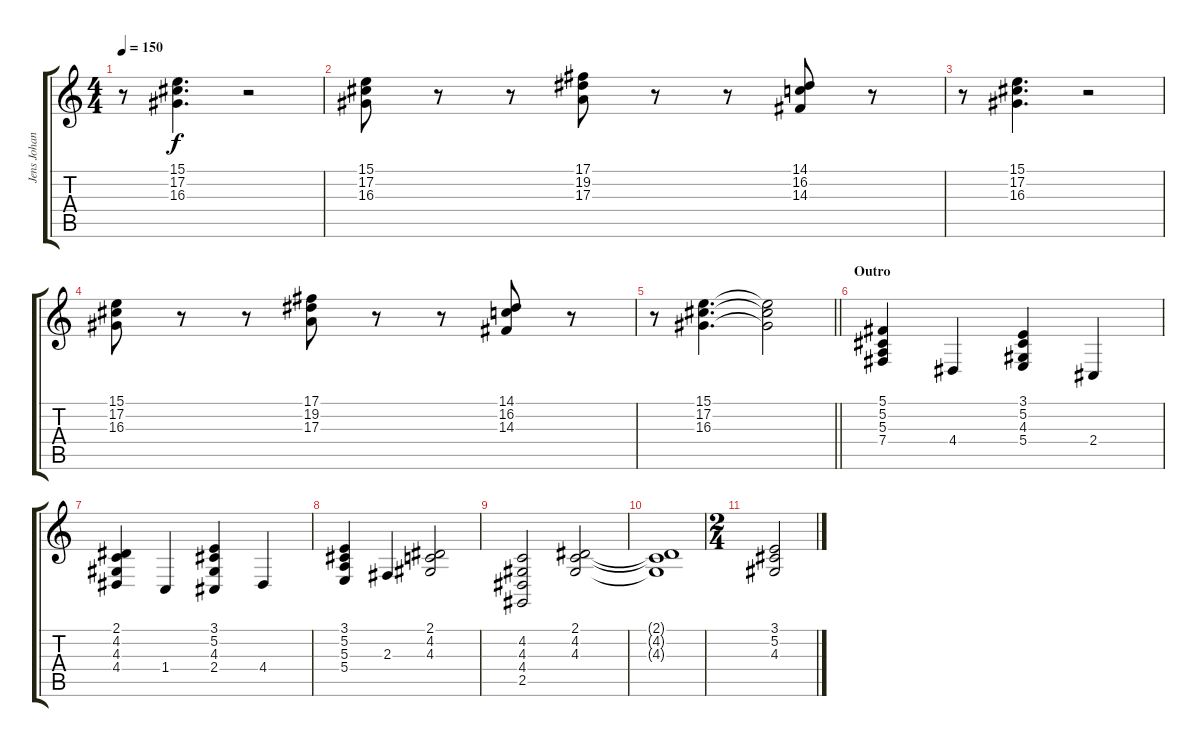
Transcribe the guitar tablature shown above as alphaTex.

\track ("Jens Johansson" "Jens Johan") {instrument stringensemble1}
\staff {score tabs}
\tuning (Db4 Ab3 E3 B2 Gb2 Db2) {hide}
\ts (4 4)
\tempo 150
\clef g2
\ks c
r.8{dy f} (15.1 17.2 16.3).4{d} r.2 |
(15.1 17.2 16.3).8 r.8 r.8 (17.1 19.2 17.3).8 r.8 r.8 (14.1 16.2 14.3).8 r.8 |
r.8 (15.1 17.2 16.3).4{d} r.2 |
(15.1 17.2 16.3).8 r.8 r.8 (17.1 19.2 17.3).8 r.8 r.8 (14.1 16.2 14.3).8 r.8 |
\barLineRight lightlight
r.8 (15.1 17.2 16.3).4{d} (15.1{t} 17.2{t} 16.3{t}).2 |
\section ("" "Outro")
(5.1 5.2 5.3 7.4).4 4.4.4 (3.1 5.2 4.3 5.4).4 2.4.4 |
(2.1 4.2 4.3 4.4).4 1.4.4 (3.1 5.2 4.3 2.4).4 4.4.4 |
(3.1 5.2 5.3 5.4).4 2.3.4 (2.1 4.2 4.3).2 |
(4.2 4.3 4.4 2.5).2 (2.1 4.2 4.3).2 |
(2.1{t} 4.2{t} 4.3{t}).1 |
\ts (2 4)
(3.1 5.2 4.3).2
